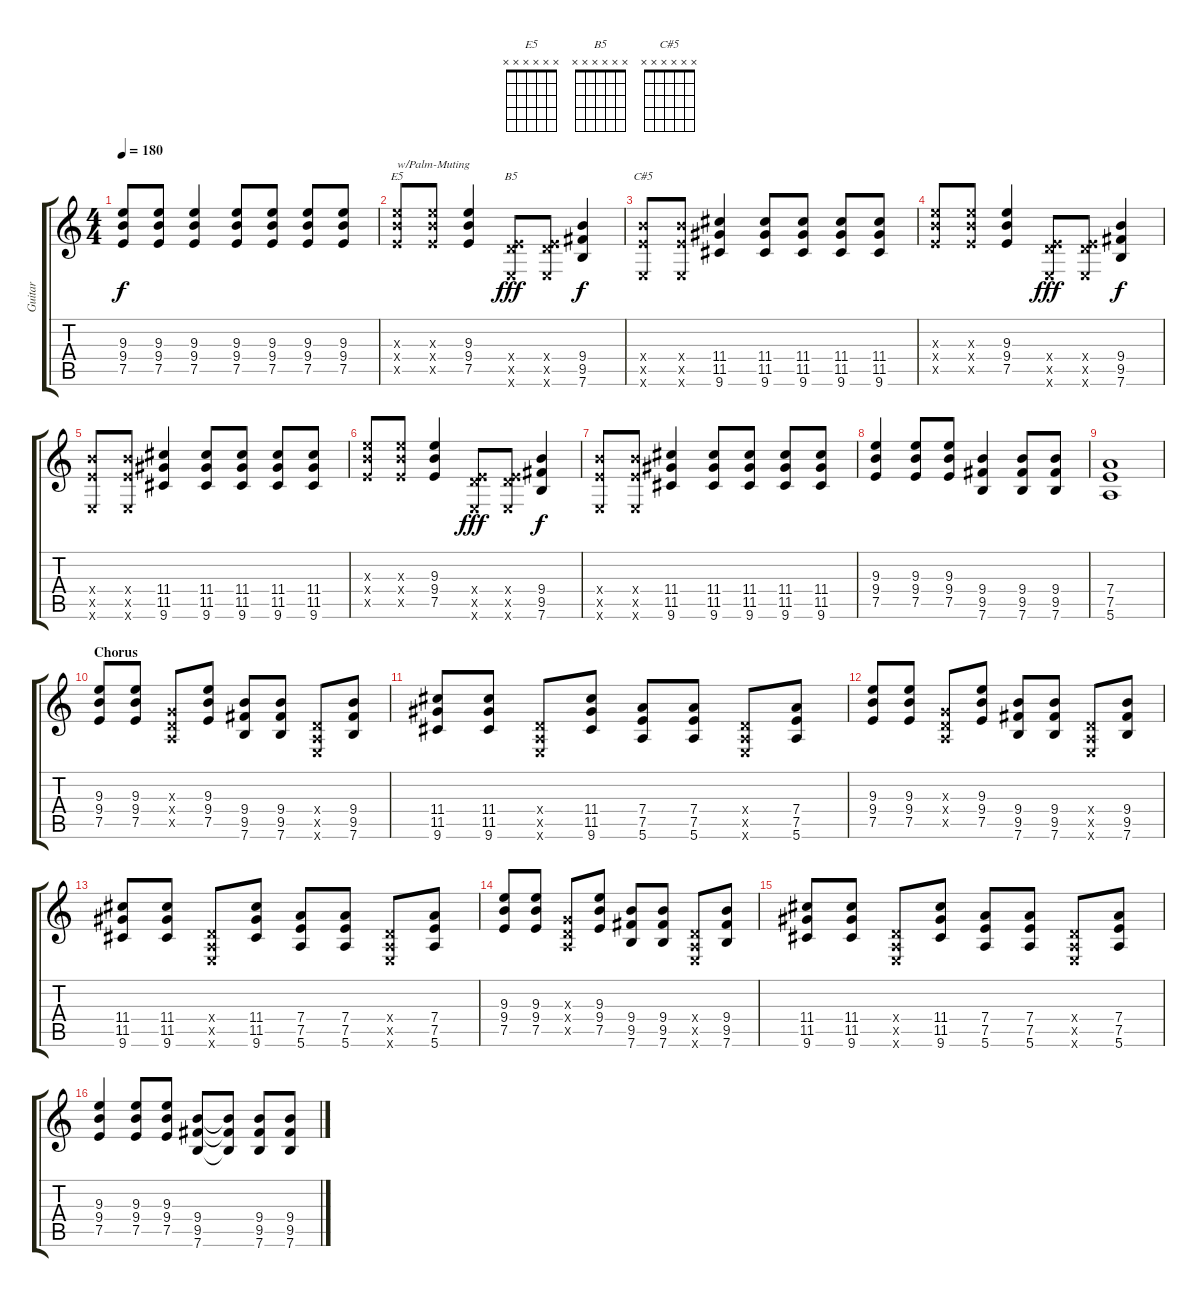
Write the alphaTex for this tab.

\track ("Guitar" "Guitar") {instrument distortionguitar}
\staff {score tabs}
\tuning (E4 B3 G3 D3 A2 E2) {hide}
\chord ("E5" x x x x x x) {firstfret 0}
\chord ("B5" x x x x x x) {firstfret 0}
\chord ("C#5" x x x x x x) {firstfret 0}
\ts (4 4)
\tempo 180
\clef g2
\ks c
(9.3{t} 9.4{t} 7.5{t}).8{dy f} (9.3 9.4 7.5).8 (9.3 9.4 7.5).4 (9.3 9.4 7.5).8 (9.3 9.4 7.5).8 (9.3 9.4 7.5).8 (9.3 9.4 7.5).8 |
(9.3{x} 9.4{x} 7.5{x}).8{ch "E5" txt "w/Palm-Muting"} (9.3{x} 9.4{x} 7.5{x}).8 (9.3 9.4 7.5).4 (0.4{x} 7.5{x} 0.6{x}).8{ch "B5" dy fff} (0.4{x} 7.5{x} 0.6{x}).8 (9.4 9.5 7.6).4{dy f} |
(9.4{x} 7.5{x} 0.6{x}).8{ch "C#5"} (9.4{x} 7.5{x} 0.6{x}).8 (11.4 11.5 9.6).4 (11.4 11.5 9.6).8 (11.4 11.5 9.6).8 (11.4 11.5 9.6).8 (11.4 11.5 9.6).8 |
(9.3{x} 9.4{x} 7.5{x}).8 (9.3{x} 9.4{x} 7.5{x}).8 (9.3 9.4 7.5).4 (0.4{x} 7.5{x} 0.6{x}).8{dy fff} (0.4{x} 7.5{x} 0.6{x}).8 (9.4 9.5 7.6).4{dy f} |
(9.4{x} 7.5{x} 0.6{x}).8 (9.4{x} 7.5{x} 0.6{x}).8 (11.4 11.5 9.6).4 (11.4 11.5 9.6).8 (11.4 11.5 9.6).8 (11.4 11.5 9.6).8 (11.4 11.5 9.6).8 |
(9.3{x} 9.4{x} 7.5{x}).8 (9.3{x} 9.4{x} 7.5{x}).8 (9.3 9.4 7.5).4 (0.4{x} 7.5{x} 0.6{x}).8{dy fff} (0.4{x} 7.5{x} 0.6{x}).8 (9.4 9.5 7.6).4{dy f} |
(9.4{x} 7.5{x} 0.6{x}).8 (9.4{x} 7.5{x} 0.6{x}).8 (11.4 11.5 9.6).4 (11.4 11.5 9.6).8 (11.4 11.5 9.6).8 (11.4 11.5 9.6).8 (11.4 11.5 9.6).8 |
(9.3 9.4 7.5).4 (9.3 9.4 7.5).8 (9.3 9.4 7.5).8 (9.4 9.5 7.6).4 (9.4 9.5 7.6).8 (9.4 9.5 7.6).8 |
(7.4 7.5 5.6).1 |
\section ("" "Chorus")
(9.3 9.4 7.5).8 (9.3 9.4 7.5).8 (0.3{x} 0.4{x} 0.5{x}).8 (9.3 9.4 7.5).8 (9.4 9.5 7.6).8 (9.4 9.5 7.6).8 (0.4{x} 0.5{x} 0.6{x}).8 (9.4 9.5 7.6).8 |
(11.4 11.5 9.6).8 (11.4 11.5 9.6).8 (0.4{x} 0.5{x} 0.6{x}).8 (11.4 11.5 9.6).8 (7.4 7.5 5.6).8 (7.4 7.5 5.6).8 (0.4{x} 0.5{x} 0.6{x}).8 (7.4 7.5 5.6).8 |
(9.3 9.4 7.5).8 (9.3 9.4 7.5).8 (0.3{x} 0.4{x} 0.5{x}).8 (9.3 9.4 7.5).8 (9.4 9.5 7.6).8 (9.4 9.5 7.6).8 (0.4{x} 0.5{x} 0.6{x}).8 (9.4 9.5 7.6).8 |
(11.4 11.5 9.6).8 (11.4 11.5 9.6).8 (0.4{x} 0.5{x} 0.6{x}).8 (11.4 11.5 9.6).8 (7.4 7.5 5.6).8 (7.4 7.5 5.6).8 (0.4{x} 0.5{x} 0.6{x}).8 (7.4 7.5 5.6).8 |
(9.3 9.4 7.5).8 (9.3 9.4 7.5).8 (0.3{x} 0.4{x} 0.5{x}).8 (9.3 9.4 7.5).8 (9.4 9.5 7.6).8 (9.4 9.5 7.6).8 (0.4{x} 0.5{x} 0.6{x}).8 (9.4 9.5 7.6).8 |
(11.4 11.5 9.6).8 (11.4 11.5 9.6).8 (0.4{x} 0.5{x} 0.6{x}).8 (11.4 11.5 9.6).8 (7.4 7.5 5.6).8 (7.4 7.5 5.6).8 (0.4{x} 0.5{x} 0.6{x}).8 (7.4 7.5 5.6).8 |
(9.3 9.4 7.5).4 (9.3 9.4 7.5).8 (9.3 9.4 7.5).8 (9.4 9.5 7.6).8 (9.4{t} 9.5{t} 7.6{t}).8 (9.4 9.5 7.6).8 (9.4 9.5 7.6).8
